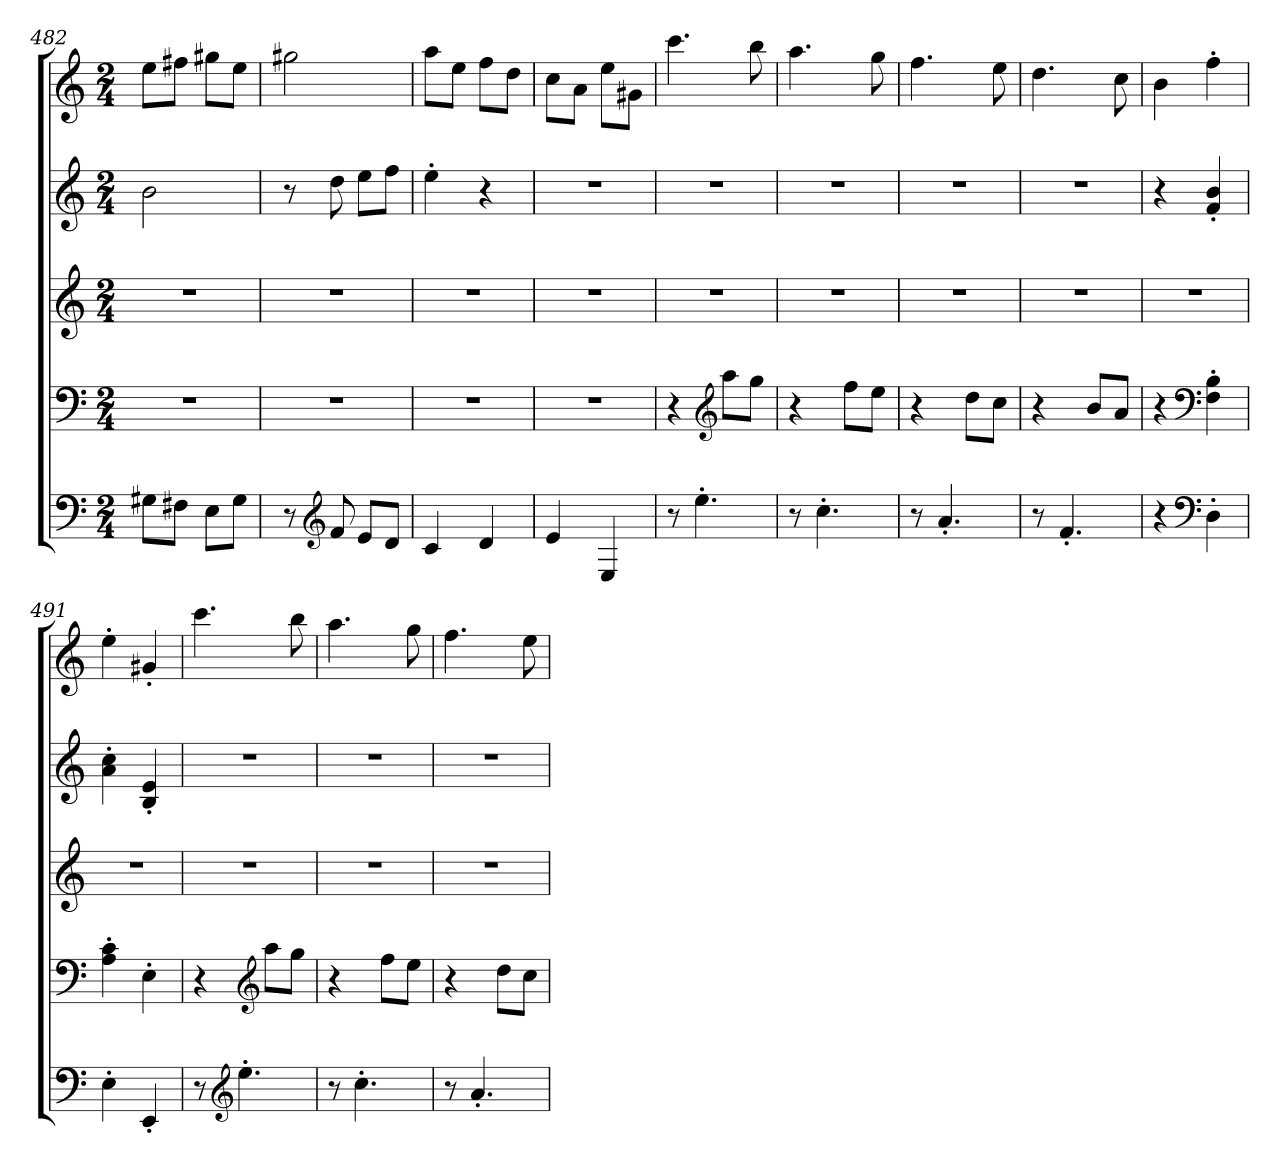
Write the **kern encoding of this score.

**kern	**kern	**kern	**kern	**kern
*part5	*part4	*part3	*part2	*part1
*staff5	*staff4	*staff3	*staff2	*staff1
*clefF4	*clefF4	*clefG2	*clefG2	*clefG2
*k[]	*k[]	*k[]	*k[]	*k[]
*M2/4	*M2/4	*M2/4	*M2/4	*M2/4
=482	=482	=482	=482	=482
8G#X\L	2r	2r	2b\	8ee\L
8F#X\J	.	.	.	8ff#X\J
8E\L	.	.	.	8gg#X\L
8G#\J	.	.	.	8ee\J
!!LO:PB:g=z
=483	=483	=483	=483	=483
*	*	*	*	*MM180
8r	2r	2r	8r	2gg#X\
*clefG2	*	*	*	*
8f/	.	.	8dd\	.
8e/L	.	.	8ee\L	.
8d/J	.	.	8ff\J	.
=484	=484	=484	=484	=484
4c/	2r	2r	4ee'\	8aa\L
.	.	.	.	8ee\J
4d/	.	.	4r	8ff\L
.	.	.	.	8dd\J
=485	=485	=485	=485	=485
4e/	2r	2r	2r	8cc\L
.	.	.	.	8a\J
4E/	.	.	.	8ee\L
.	.	.	.	8g#X\J
=486	=486	=486	=486	=486
*	*	*	*	*MM180
8r	4r	2r	2r	4.ccc\
4.ee'\	.	.	.	.
*	*clefG2	*	*	*
.	8aa\L	.	.	.
.	8gg\J	.	.	8bb\
=487	=487	=487	=487	=487
8r	4r	2r	2r	4.aa\
4.cc'\	.	.	.	.
.	8ff\L	.	.	.
.	8ee\J	.	.	8gg\
=488	=488	=488	=488	=488
8r	4r	2r	2r	4.ff\
4.a'/	.	.	.	.
.	8dd\L	.	.	.
.	8cc\J	.	.	8ee\
=489	=489	=489	=489	=489
8r	4r	2r	2r	4.dd\
4.f'/	.	.	.	.
.	8b/L	.	.	.
.	8a/J	.	.	8cc\
=490	=490	=490	=490	=490
4r	4r	2r	4r	4b\
*clefF4	*clefF4	*	*	*
4D'\	4F\' 4B\'	.	4f/' 4b/'	4ff'\
!!LO:LB:g=z
=491	=491	=491	=491	=491
4E'\	4A\' 4c\'	2r	4a\' 4cc\'	4ee'\
4EE'/	4E'\	.	4B/' 4e/'	4g#X'/
=492	=492	=492	=492	=492
*	*	*	*	*MM180
8r	4r	2r	2r	4.ccc\
*clefG2	*	*	*	*
4.ee'\	.	.	.	.
*	*clefG2	*	*	*
.	8aa\L	.	.	.
.	8gg\J	.	.	8bb\
=493	=493	=493	=493	=493
8r	4r	2r	2r	4.aa\
4.cc'\	.	.	.	.
.	8ff\L	.	.	.
.	8ee\J	.	.	8gg\
=494	=494	=494	=494	=494
8r	4r	2r	2r	4.ff\
4.a'/	.	.	.	.
.	8dd\L	.	.	.
.	8cc\J	.	.	8ee\
=	=	=	=	=
*-	*-	*-	*-	*-
